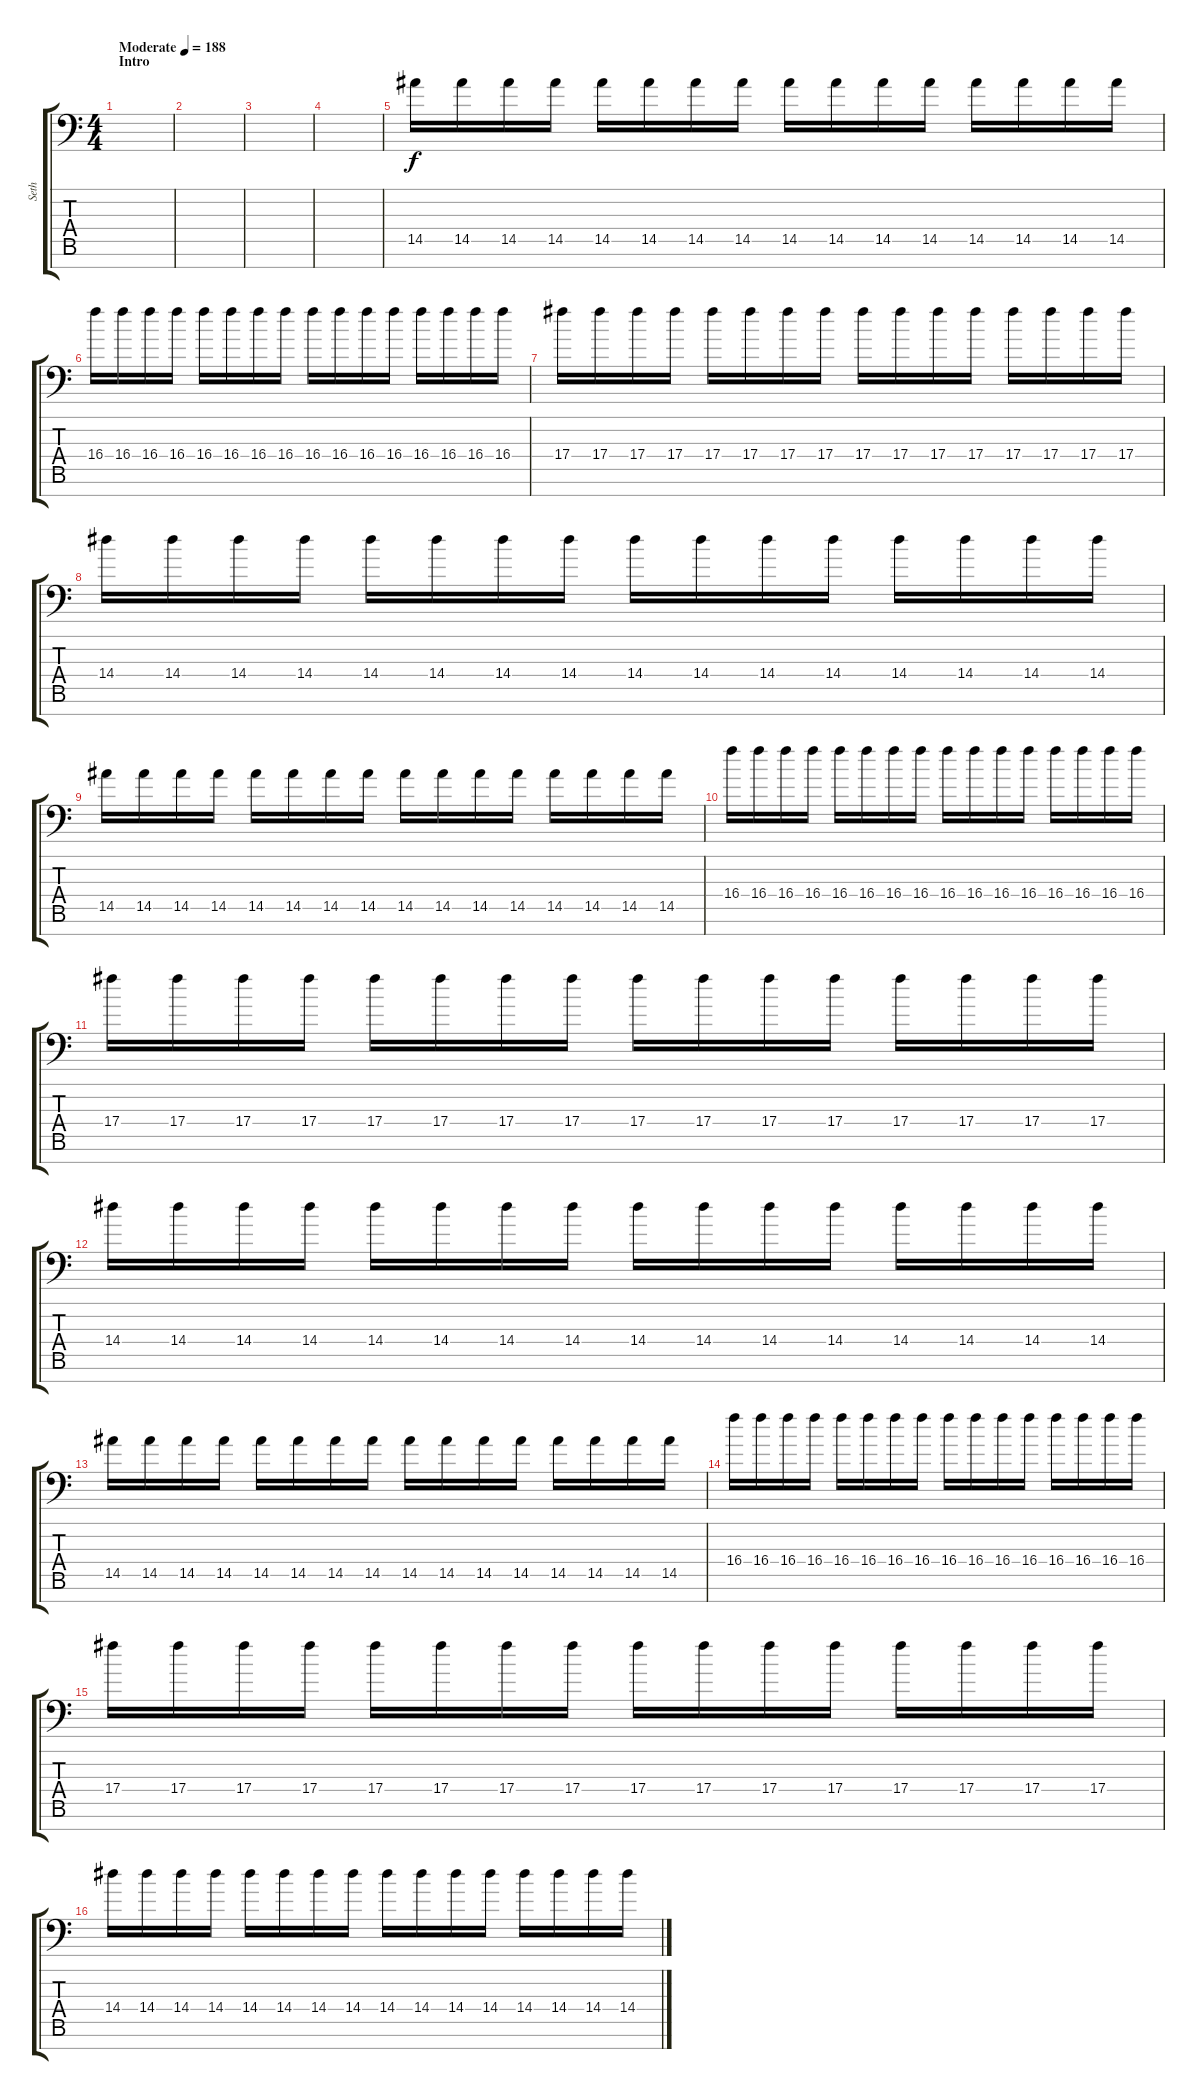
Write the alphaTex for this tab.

\track ("Seth" "Seth") {instrument distortionguitar}
\staff {score tabs}
\tuning (Eb4 Bb3 Gb3 Db3 Ab2 Eb2 Bb1) {hide}
\ts (4 4)
\section ("" "Intro")
\tempo (188 "Moderate")
\clef f4
\ks c
|
|
|
|
14.5.16 14.5.16 14.5.16 14.5.16 14.5.16 14.5.16 14.5.16 14.5.16 14.5.16 14.5.16 14.5.16 14.5.16 14.5.16 14.5.16 14.5.16 14.5.16 |
16.4.16 16.4.16 16.4.16 16.4.16 16.4.16 16.4.16 16.4.16 16.4.16 16.4.16 16.4.16 16.4.16 16.4.16 16.4.16 16.4.16 16.4.16 16.4.16 |
17.4.16 17.4.16 17.4.16 17.4.16 17.4.16 17.4.16 17.4.16 17.4.16 17.4.16 17.4.16 17.4.16 17.4.16 17.4.16 17.4.16 17.4.16 17.4.16 |
14.4.16 14.4.16 14.4.16 14.4.16 14.4.16 14.4.16 14.4.16 14.4.16 14.4.16 14.4.16 14.4.16 14.4.16 14.4.16 14.4.16 14.4.16 14.4.16 |
14.5.16 14.5.16 14.5.16 14.5.16 14.5.16 14.5.16 14.5.16 14.5.16 14.5.16 14.5.16 14.5.16 14.5.16 14.5.16 14.5.16 14.5.16 14.5.16 |
16.4.16 16.4.16 16.4.16 16.4.16 16.4.16 16.4.16 16.4.16 16.4.16 16.4.16 16.4.16 16.4.16 16.4.16 16.4.16 16.4.16 16.4.16 16.4.16 |
17.4.16 17.4.16 17.4.16 17.4.16 17.4.16 17.4.16 17.4.16 17.4.16 17.4.16 17.4.16 17.4.16 17.4.16 17.4.16 17.4.16 17.4.16 17.4.16 |
14.4.16 14.4.16 14.4.16 14.4.16 14.4.16 14.4.16 14.4.16 14.4.16 14.4.16 14.4.16 14.4.16 14.4.16 14.4.16 14.4.16 14.4.16 14.4.16 |
14.5.16 14.5.16 14.5.16 14.5.16 14.5.16 14.5.16 14.5.16 14.5.16 14.5.16 14.5.16 14.5.16 14.5.16 14.5.16 14.5.16 14.5.16 14.5.16 |
16.4.16 16.4.16 16.4.16 16.4.16 16.4.16 16.4.16 16.4.16 16.4.16 16.4.16 16.4.16 16.4.16 16.4.16 16.4.16 16.4.16 16.4.16 16.4.16 |
17.4.16 17.4.16 17.4.16 17.4.16 17.4.16 17.4.16 17.4.16 17.4.16 17.4.16 17.4.16 17.4.16 17.4.16 17.4.16 17.4.16 17.4.16 17.4.16 |
14.4.16 14.4.16 14.4.16 14.4.16 14.4.16 14.4.16 14.4.16 14.4.16 14.4.16 14.4.16 14.4.16 14.4.16 14.4.16 14.4.16 14.4.16 14.4.16
